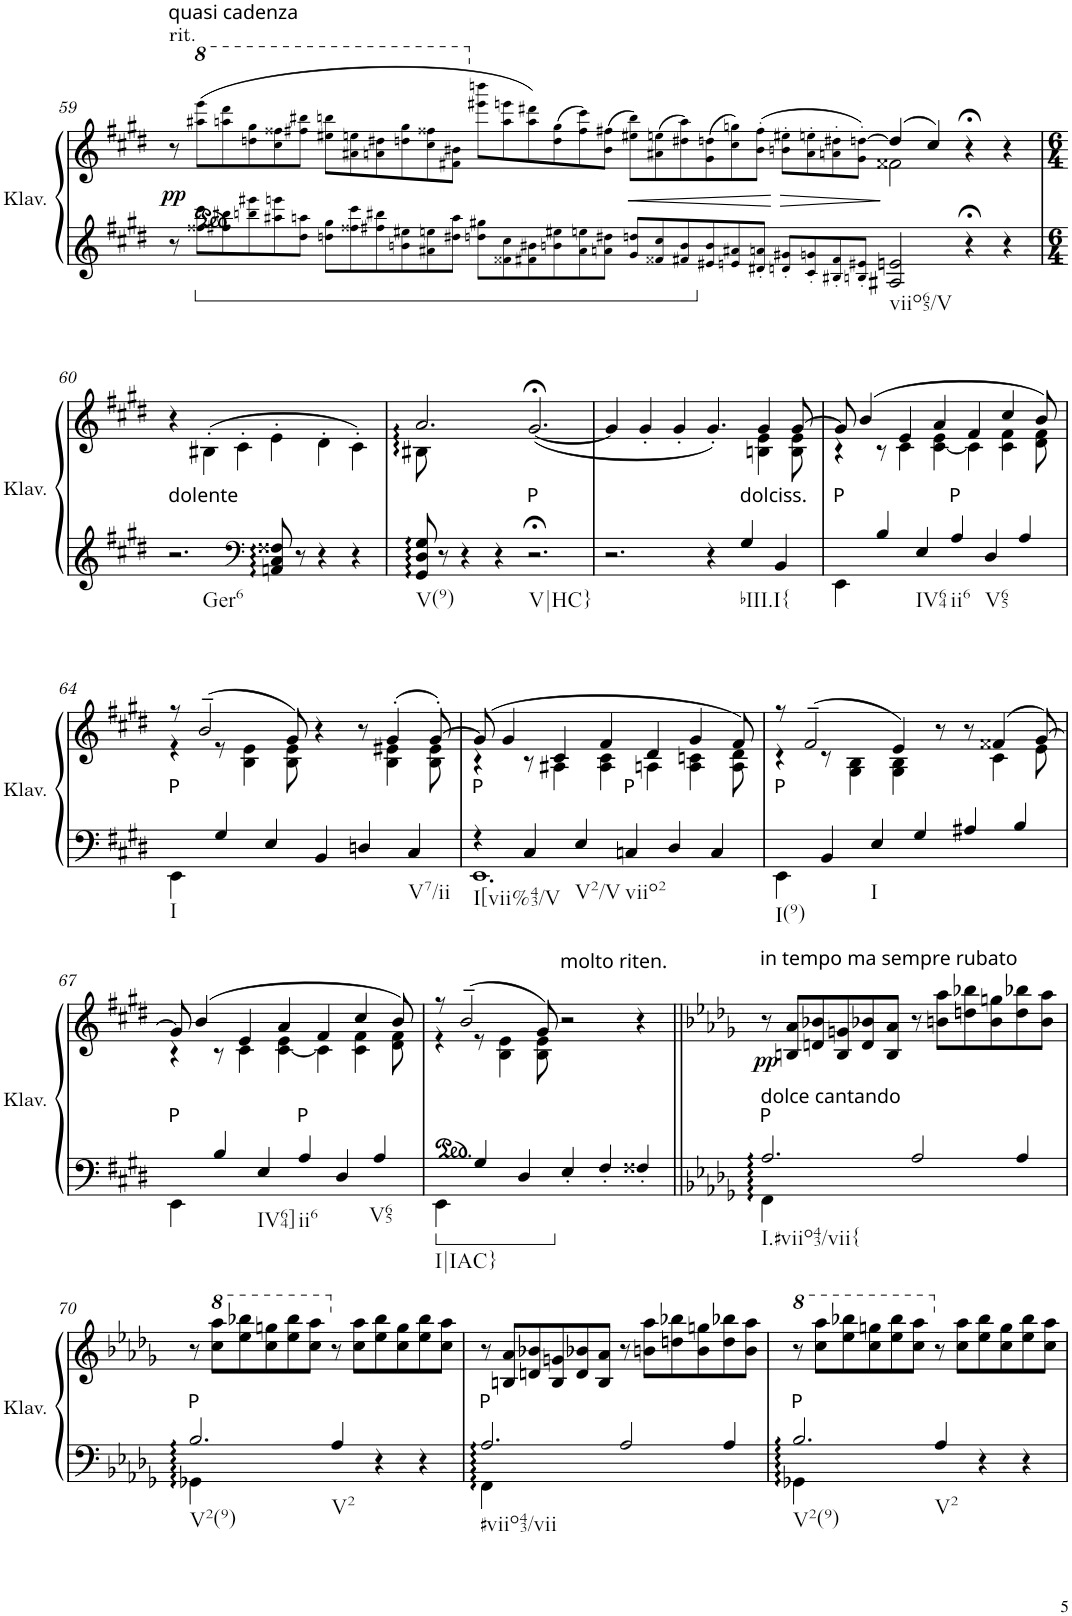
**kern	**kern	**dynam
*part1	*part1	*part1
*staff2	*staff1	*staff1/2
*I"Klavier	*	*
*I'Klav.	*	*
!!LO:PB:g=z
*clefG2	*clefG2	*
*k[f#c#g#d#]	*k[f#c#g#d#]	*
*E:	*E:	*
*M18/4	*M18/4	*
=59	=59	=59
*	*^	*
!	!LO:TX:a:t=rit.	!	!
!	!LO:TX:a:t=quasi cadenza	!	!
!	!	!	!LO:DY:b
8r	8r	2.ryy	pp
*	*8va	*	*
8ff##X!\ 8ccc#!\L	(8aaa#X!\ 8eeee!\L	.	.
8ff#X!\ 8bb#X!\	8aaan!\ 8dddd#!\	.	.
8bbn!\ 8eee#X!\	8dddn!\ 8ggg#!\	.	.
8aa#X!\ 8eeen!\	8ccc#!\ 8fff##X!\	.	.
8dd#!\ 8aan!\J	8fff#X!\ 8bbb#X!\J	.	.
8ddn!\ 8gg#!\L	8eee#X!\ 8bbbn!\L	2.ryy	.
8ff##X!\ 8ccc#!\	8aa#X!\ 8eeen!\	.	.
8ff#X!\ 8bb#X!\	8aan!\ 8ddd#X!\	.	.
8bn!\ 8ee#X!\	8dddn!\ 8ggg#!\	.	.
8a#X!\ 8een!\	8ccc#!\ 8fff##X!\	.	.
8dd#X!\ 8aa!\J	8ff#X!\ 8bb#X!\J	.	.
*	*X8va	*	*
8ddn!\ 8gg#X!\L	8eee#X!\ 8bbbn!\L	2.ryy	.
8f##X!\ 8cc#!\	8aa!\ 8eeen!\	.	.
8f#X!\ 8b#X!\	8aa!\ 8ddd#X!\)	.	.
8bn!\ 8ee#X!\	(8dd!\ 8gg#!\	.	.
8a#!\ 8een!\	8ff##!\ 8ccc#!\)	.	.
8an!\ 8dd#X!\J	(8b#!\ 8ff#X!\J	.	.
!	!	!	!LO:HP:b
8g#!/ 8ddn!/L	8ee#X!\ 8bb!\L)	2.ryy	<
8f##X!/ 8cc#!/	(8a#X!\ 8een!\	.	.
8f#X!/ 8b!/	8dd#X!\ 8aa!\)	.	.
8e#X!/ 8b!/	(8g#!\ 8ddn!\	.	.
8en!/ 8a#X!/	8cc#!\ 8ggn!\)	.	.
8d#X!/' 8an!/'J	(8b#!\' 8ff#!\'J	.	.
!	!	!	!LO:HP:n=1:b
8dn!/' 8g#X!/'L	8bn!\' 8ee#X!\'L	4ryy	[ >
8c#!/' 8gn!/'	8a#!\' 8een!\'	.	.
8B#X!/' 8f#!/'	8an!\' 8dd#X!\'	4ryy	.
8Bn!/' 8e#X!/'J	8g#!\' [8ddn!\'J)	.	.
!LO:TX:b:t=viio65/V	!	!	!
2A#X/ 2en/	(4dd/]	2f##X\	]
.	4cc#/)	.	.
4r;<	4r;<	4ryy	.
4r	4r	4ryy	.
*	*v	*v	*
!!LO:LB:g=z
=60	=60	=60
*M6/4	*M6/4	*
*	*^	*
!LO:TX:a:t=dolente	!	!	!
!LO:TX:b:t=Ger6	!	!	!
*	*v	*v	*
2.r	4r	.
.	(4B#X'\	.
.	4c#'\	.
*clefF4	*	*
8AAn/ 8C#/ 8F##X/	4e'\	.
8r	.	.
4r	4d#'\	.
4r	4c#'\)	.
=61	=61	=61
*	*^	*
!LO:TX:b:t=V(9)	!	!	!
8GG#/: 8D#/: 8G#/:	2.a/	8B#X\	.
8r	.	8ryy	.
4r	.	4ryy	.
4r	.	4ryy	.
!LO:TX:a:t=P	!	!	!
!LO:TX:b:t=V|HC}	!	!	!
2.r;<	([2.g#;</	2.ryy	.
=62	=62	=62	=62
2.r	4g#/]	2.ryy	.
.	4g#'/	.	.
.	4g#'/	.	.
4r	4.g#'/)	4ryy	.
!LO:TX:a:t=dolciss.	!	!	!
!LO:TX:b:t=bIII.I{	!	!	!
4G#/	.	8ryy	.
.	4g#/	4Bn\ 4e\	.
4BB/	.	.	.
.	[8g#/	8B\ 8e\	.
=63	=63	=63	=63
!LO:TX:a:t=P	!	!	!
4EE\	8g#/]	4r	.
.	(4b/	.	.
4B/	.	8r	.
.	4e/	4c#\	.
!LO:TX:b:t=IV64	!	!	!
4E/	.	.	.
.	4a/	[4c#\ 4e\	.
!LO:TX:a:t=P	!	!	!
!LO:TX:b:t=ii6	!	!	!
4A/	.	.	.
.	4f#/	4c#\]	.
!LO:TX:b:t=V65	!	!	!
4D#/	.	.	.
.	4cc#/	4c#\ 4f#\	.
4A/	.	.	.
.	8b/)	8d#\ 8f#\	.
!!LO:LB:g=z	!!
=64	=64	=64	=64
!LO:TX:a:t=P	!	!	!
!LO:TX:b:t=I	!	!	!
4EE\	8r	4r	.
.	(2b~/	.	.
4G#/	.	8r	.
.	.	4B\ 4e\	.
4E/	.	.	.
.	8g#/)	8B\ 8e\	.
4BB/	4r	4ryy	.
4Dn/	8r	8ryy	.
.	(4g#'/	4B\ 4e#X\	.
!LO:TX:b:t=V7/ii	!	!	!
4C#/	.	.	.
.	[8g#'/)	8B\ 8e#\	.
=65	=65	=65	=65
*^	*	*	*
!LO:TX:a:t=P	!	!	!	!
!LO:TX:b:t=I[vii%43/V	!	!	!	!
4r	1.EE	(8g#/]	4r	.
.	.	4g#/	.	.
4C#/	.	.	8r	.
.	.	4c#/	4A#X\	.
!LO:TX:b:t=V2/V	!	!	!	!
4E/	.	.	.	.
.	.	4f#/	4A#\ 4c#\	.
!LO:TX:a:t=P	!	!	!	!
!LO:TX:b:t=viio2	!	!	!	!
4Cn/	.	.	.	.
.	.	4d#/	4An\	.
4D#/	.	.	.	.
.	.	4g#/	4A\ 4cn\	.
4C/	.	.	.	.
.	.	8f#/)	8A\ 8d#\	.
*v	*v	*	*	*
=66	=66	=66	=66
!LO:TX:a:t=P	!	!	!
!LO:TX:b:t=I(9)	!	!	!
4EE\	8r	4r	.
.	(2f#~/	.	.
4BB/	.	8r	.
.	.	4G#\ 4B\	.
!LO:TX:b:t=I	!	!	!
4E/	.	.	.
.	4e/)	4G#\ 4B\	.
4G#/	.	.	.
.	8r	4ryy	.
4A#X/	8r	.	.
.	(4f##X/	4c#\	.
4B/	.	.	.
.	[8g#/)	8e\	.
!!LO:LB:g=z	!!
=67	=67	=67	=67
!LO:TX:a:t=P	!	!	!
4EE\	8g#/]	4r	.
.	(4b/	.	.
4B/	.	8r	.
.	4e/	4c#\	.
!LO:TX:b:t=IV64]	!	!	!
4E/	.	.	.
.	4a/	[4c#\ 4e\	.
!LO:TX:a:t=P	!	!	!
!LO:TX:b:t=V65	!	!	!
!LO:TX:b:t=ii6	!	!	!
4A/	.	.	.
.	4f#/	4c#\]	.
4D#/	.	.	.
.	4cc#/	4c#\ 4f#\	.
4A/	.	.	.
.	8b/)	8d#\ 8f#\	.
=68	=68	=68	=68
!LO:TX:b:t=I|IAC}	!	!	!
4EE\	8r	4r	.
.	(2b~/	.	.
4G#/	.	8r	.
.	.	4B\ 4e\	.
4D#/	.	.	.
.	8g#/)	8B\ 8e\	.
!	!LO:TX:a:t=molto riten.	!	!
4E'/	2r	2ryy	.
4F#'/	.	.	.
4F##X'/	4r	4ryy	.
*	*v	*v	*
=69||	=69||	=69||
*k[b-e-a-d-g-]	*k[b-e-a-d-g-]	*
*D-:	*D-:	*
*^	*^	*
!	!	!LO:TX:a:t=in tempo ma sempre rubato	!	!
!LO:TX:a:t=P	!	!	!	!
!LO:TX:a:t=dolce cantando	!	!	!	!
!LO:TX:b:t=I.#viio43/vii{	!	!	!	!
!	!	!	!	!LO:DY:b
*	*	*v	*v	*
2.A-/	4FF\	8r	pp
.	.	8Bn/ 8a-/L	.
.	4ryy	8dn/ 8b-X/	.
.	.	8B/ 8gn/	.
.	4ryy	8d/ 8b-X/	.
.	.	8B/ 8a-/J	.
2A-/	2.ryy	8r	.
.	.	8bn\ 8aa-\L	.
.	.	8ddn\ 8bb-X\	.
.	.	8b\ 8ggn\	.
4A-/	.	8dd\ 8bb-X\	.
.	.	8b\ 8aa-\J	.
!!LO:LB:g=z
=70	=70	=70	=70
!LO:TX:a:t=P	!	!	!
!LO:TX:b:t=V2(9)	!	!	!
2.B-/	4GG-X\	8r	.
*	*	*8va	*
.	.	8ccc\ 8aaa-\L	.
.	4ryy	8eee-\ 8bbb-X\	.
.	.	8ccc\ 8gggn\	.
.	4ryy	8eee-\ 8bbb-\	.
.	.	8ccc\ 8aaa-\J	.
*	*	*X8va	*
!LO:TX:b:t=V2	!	!	!
4A-/	2.ryy	8r	.
.	.	8cc\ 8aa-\L	.
4r	.	8ee-\ 8bb-\	.
.	.	8cc\ 8gg\	.
4r	.	8ee-\ 8bb-\	.
.	.	8cc\ 8aa-\J	.
=71	=71	=71	=71
!LO:TX:a:t=P	!	!	!
!LO:TX:b:t=#viio43/vii	!	!	!
2.A-/	4FF\	8r	.
.	.	8Bn/ 8a-/L	.
.	4ryy	8dn/ 8b-X/	.
.	.	8B/ 8gn/	.
.	4ryy	8d/ 8b-X/	.
.	.	8B/ 8a-/J	.
2A-/	2.ryy	8r	.
.	.	8bn\ 8aa-\L	.
.	.	8ddn\ 8bb-X\	.
.	.	8b\ 8ggn\	.
4A-/	.	8dd\ 8bb-X\	.
.	.	8b\ 8aa-\J	.
=72	=72	=72	=72
*	*	*8va	*
!LO:TX:a:t=P	!	!	!
!LO:TX:b:t=V2(9)	!	!	!
2.B-/	4GG-X\	8r	.
.	.	8ccc\ 8aaa-\L	.
.	4ryy	8eee-\ 8bbb-X\	.
.	.	8ccc\ 8gggn\	.
.	4ryy	8eee-\ 8bbb-\	.
.	.	8ccc\ 8aaa-\J	.
*	*	*X8va	*
!LO:TX:b:t=V2	!	!	!
4A-/	2.ryy	8r	.
.	.	8cc\ 8aa-\L	.
4r	.	8ee-\ 8bb-\	.
.	.	8cc\ 8gg\	.
4r	.	8ee-\ 8bb-\	.
.	.	8cc\ 8aa-\J	.
*v	*v	*	*
=	=	=
*-	*-	*-
